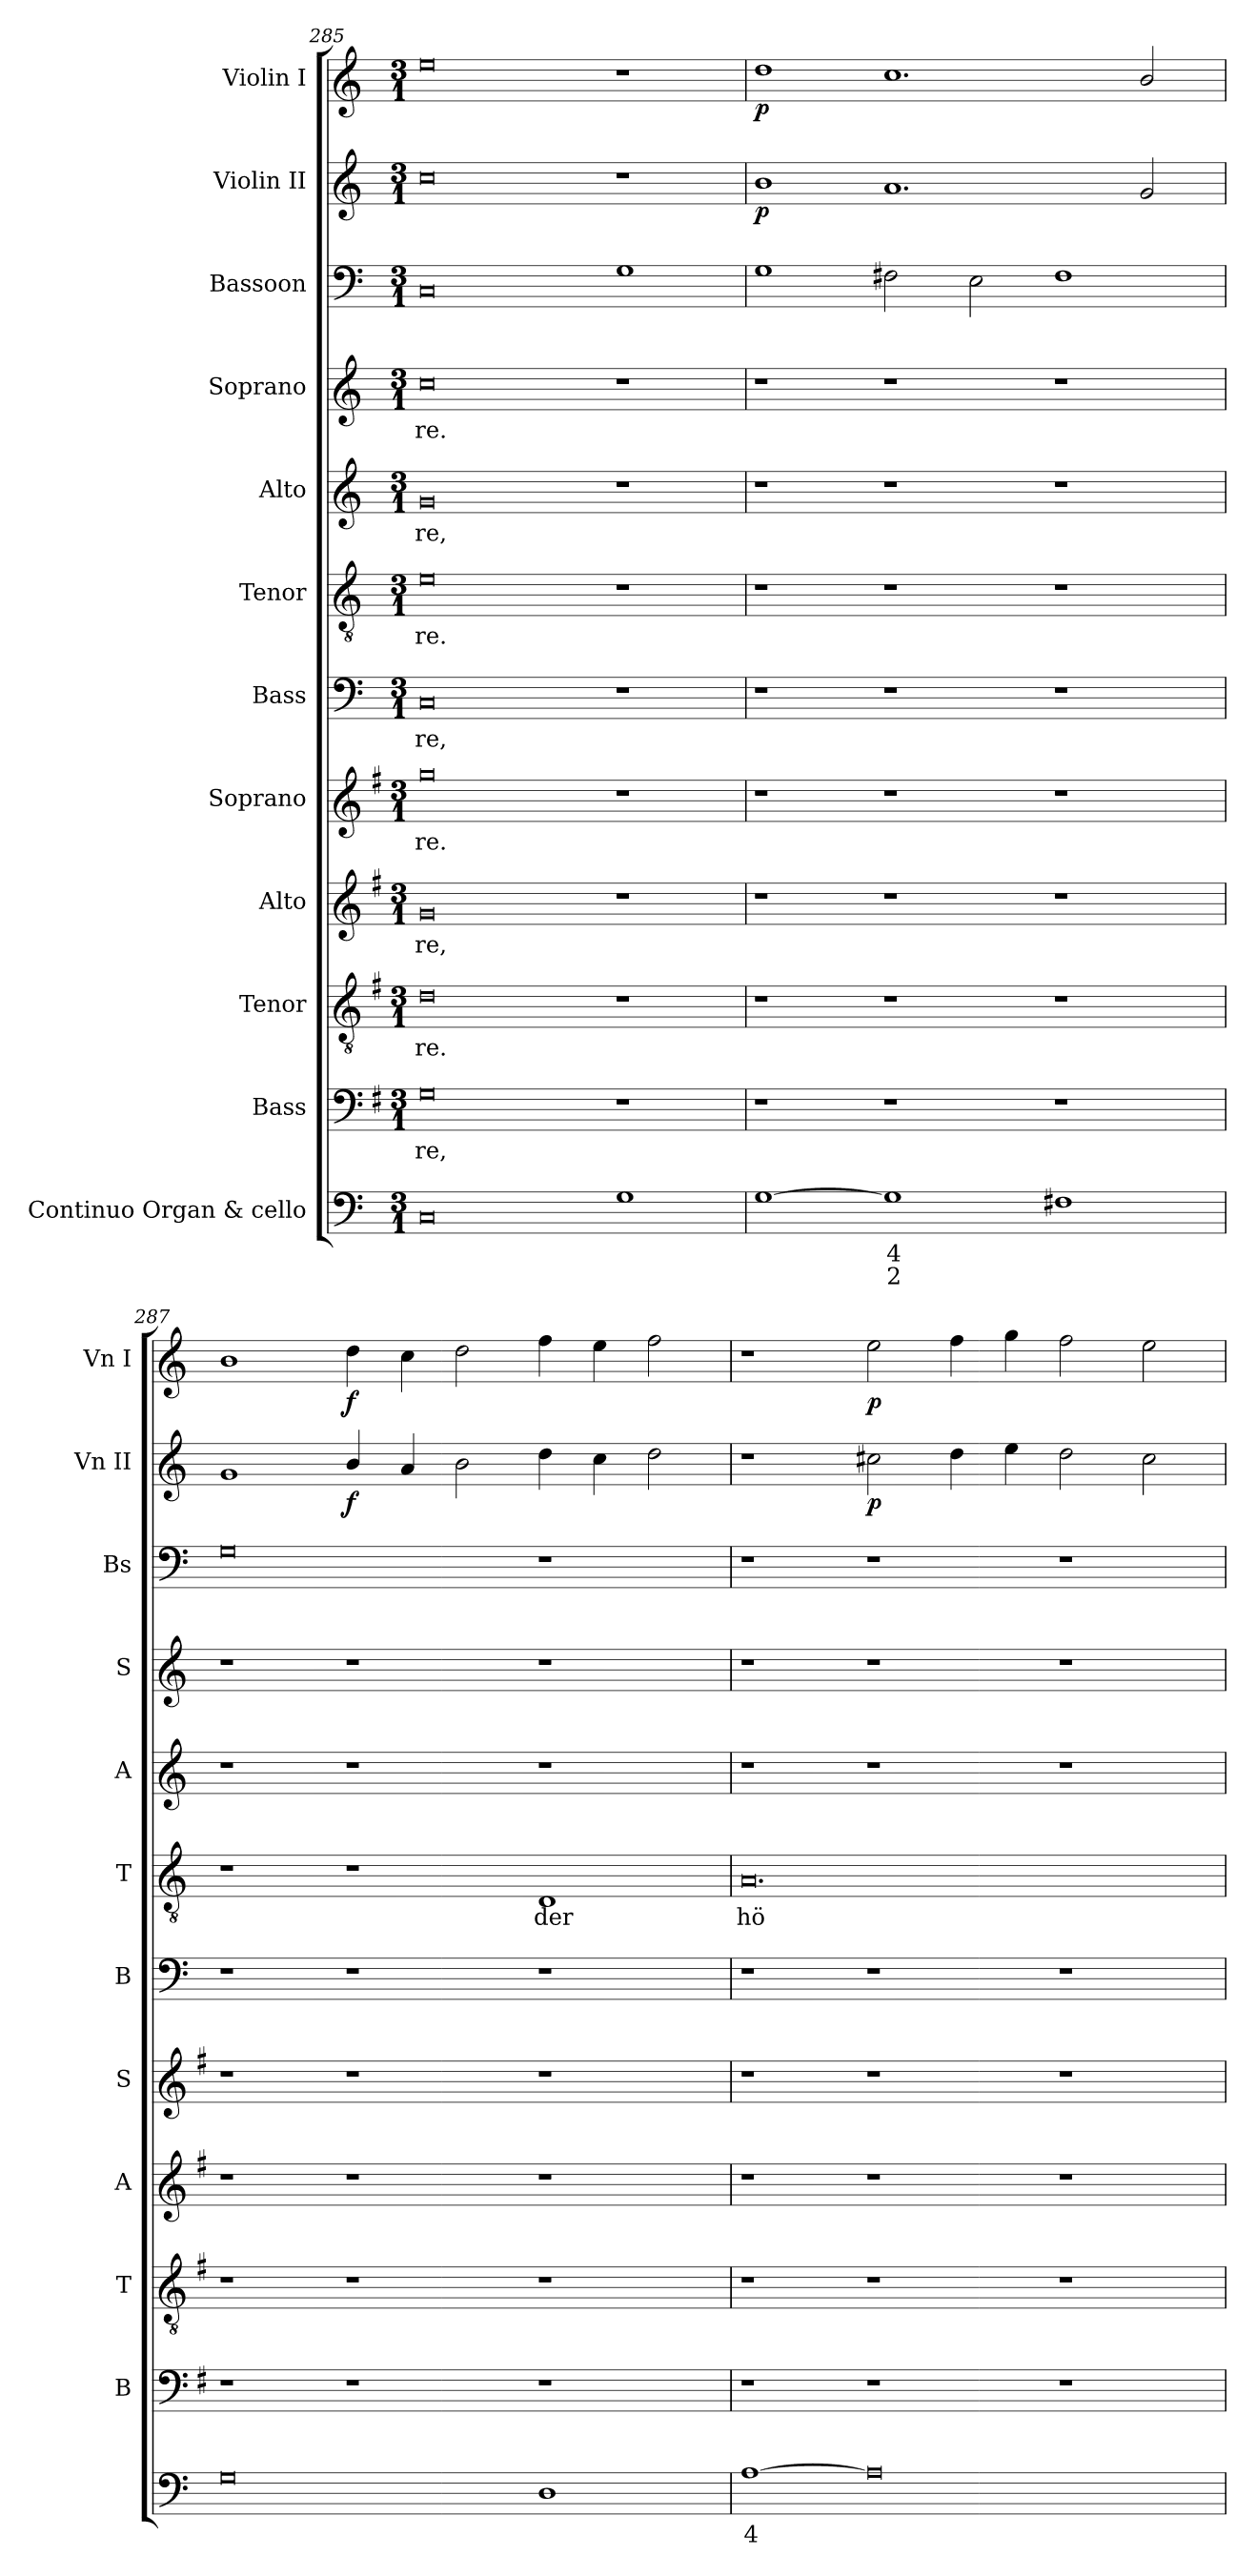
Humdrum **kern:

**kern	**text	**text	**kern	**text	**kern	**text	**kern	**text	**kern	**text	**kern	**text	**kern	**text	**kern	**text	**kern	**text	**kern	**kern	**dynam	**kern	**dynam
*part12	*part12	*part12	*part11	*part11	*part10	*part10	*part9	*part9	*part8	*part8	*part7	*part7	*part6	*part6	*part5	*part5	*part4	*part4	*part3	*part2	*part2	*part1	*part1
*staff12	*staff12	*staff12	*staff11	*staff11	*staff10	*staff10	*staff9	*staff9	*staff8	*staff8	*staff7	*staff7	*staff6	*staff6	*staff5	*staff5	*staff4	*staff4	*staff3	*staff2	*staff2	*staff1	*staff1
*I"Continuo Organ & cello	*	*	*I"Bass	*	*I"Tenor	*	*I"Alto	*	*I"Soprano	*	*I"Bass	*	*I"Tenor	*	*I"Alto	*	*I"Soprano	*	*I"Bassoon	*I"Violin II	*	*I"Violin I	*
*	*	*	*I'B	*	*I'T	*	*I'A	*	*I'S	*	*I'B	*	*I'T	*	*I'A	*	*I'S	*	*I'Bs	*I'Vn II	*	*I'Vn I	*
*clefF4	*	*	*clefF4	*	*clefGv2	*	*clefG2	*	*clefG2	*	*clefF4	*	*clefGv2	*	*clefG2	*	*clefG2	*	*clefF4	*clefG2	*	*clefG2	*
*	*	*	*ITrd4c7	*	*ITrd4c7	*	*ITrd4c7	*	*ITrd4c7	*	*	*	*	*	*	*	*	*	*	*	*	*	*
*k[]	*	*	*k[]	*	*k[]	*	*k[]	*	*k[]	*	*k[]	*	*k[]	*	*k[]	*	*k[]	*	*k[]	*k[]	*	*k[]	*
*C:	*	*	*C:	*	*C:	*	*C:	*	*C:	*	*C:	*	*C:	*	*C:	*	*C:	*	*C:	*C:	*	*C:	*
*M3/1	*	*	*M3/1	*	*M3/1	*	*M3/1	*	*M3/1	*	*M3/1	*	*M3/1	*	*M3/1	*	*M3/1	*	*M3/1	*M3/1	*	*M3/1	*
=285	=285	=285	=285	=285	=285	=285	=285	=285	=285	=285	=285	=285	=285	=285	=285	=285	=285	=285	=285	=285	=285	=285	=285
!	!	!	!	!LO:LY:b	!	!LO:LY:b	!	!LO:LY:b	!	!LO:LY:b	!	!LO:LY:b	!	!LO:LY:b	!	!LO:LY:b	!	!LO:LY:b	!	!	!	!	!
0C	.	.	0C	-re,	0G	-re.	0c	-re,	0cc	re.	0C	-re,	0e	re.	0g	-re,	0cc	re.	0C	0cc	.	0ee	.
1G	.	.	1r	.	1r	.	1r	.	1r	.	1r	.	1r	.	1r	.	1r	.	1G	1r	.	1r	.
=286	=286	=286	=286	=286	=286	=286	=286	=286	=286	=286	=286	=286	=286	=286	=286	=286	=286	=286	=286	=286	=286	=286	=286
!	!	!	!	!	!	!	!	!	!	!	!	!	!	!	!	!	!	!	!	!	!LO:DY:b	!	!LO:DY:b
[1G	.	.	1r	.	1r	.	1r	.	1r	.	1r	.	1r	.	1r	.	1r	.	1G	1b	p	1dd	p
!	!LO:LY:b	!LO:LY:b	!	!	!	!	!	!	!	!	!	!	!	!	!	!	!	!	!	!	!	!	!
1G]	4	2	1r	.	1r	.	1r	.	1r	.	1r	.	1r	.	1r	.	1r	.	2F#X	1.a	.	1.cc	.
.	.	.	.	.	.	.	.	.	.	.	.	.	.	.	.	.	.	.	2E	.	.	.	.
1F#X	.	.	1r	.	1r	.	1r	.	1r	.	1r	.	1r	.	1r	.	1r	.	1F#	.	.	.	.
.	.	.	.	.	.	.	.	.	.	.	.	.	.	.	.	.	.	.	.	2g	.	2b/	.
=287	=287	=287	=287	=287	=287	=287	=287	=287	=287	=287	=287	=287	=287	=287	=287	=287	=287	=287	=287	=287	=287	=287	=287
0G	.	.	1r	.	1r	.	1r	.	1r	.	1r	.	1r	.	1r	.	1r	.	0G	1g/	.	1b	.
!	!	!	!	!	!	!	!	!	!	!	!	!	!	!	!	!	!	!	!	!	!LO:DY:b	!	!LO:DY:b
.	.	.	1r	.	1r	.	1r	.	1r	.	1r	.	1r	.	1r	.	1r	.	.	4b/	f	4dd	f
.	.	.	.	.	.	.	.	.	.	.	.	.	.	.	.	.	.	.	.	4a	.	4cc	.
.	.	.	.	.	.	.	.	.	.	.	.	.	.	.	.	.	.	.	.	2b	.	2dd	.
!	!	!	!	!	!	!	!	!	!	!	!	!	!	!LO:LY:b	!	!	!	!	!	!	!	!	!
1D	.	.	1r	.	1r	.	1r	.	1r	.	1r	.	1D	der	1r	.	1r	.	1r	4dd	.	4ff	.
.	.	.	.	.	.	.	.	.	.	.	.	.	.	.	.	.	.	.	.	4cc	.	4ee	.
.	.	.	.	.	.	.	.	.	.	.	.	.	.	.	.	.	.	.	.	2dd	.	2ff	.
=288	=288	=288	=288	=288	=288	=288	=288	=288	=288	=288	=288	=288	=288	=288	=288	=288	=288	=288	=288	=288	=288	=288	=288
!	!LO:LY:b	!	!	!	!	!	!	!	!	!	!	!	!	!LO:LY:b	!	!	!	!	!	!	!	!	!
[1A	4	.	1r	.	1r	.	1r	.	1r	.	1r	.	0.A	hö-	1r	.	1r	.	1r	1r	.	1r	.
!	!	!	!	!	!	!	!	!	!	!	!	!	!	!	!	!	!	!	!	!	!LO:DY:b	!	!LO:DY:b
0A]	.	.	1r	.	1r	.	1r	.	1r	.	1r	.	.	.	1r	.	1r	.	1r	2cc#X	p	2ee	p
.	.	.	.	.	.	.	.	.	.	.	.	.	.	.	.	.	.	.	.	4dd	.	4ff	.
.	.	.	.	.	.	.	.	.	.	.	.	.	.	.	.	.	.	.	.	4ee	.	4gg	.
.	.	.	1r	.	1r	.	1r	.	1r	.	1r	.	.	.	1r	.	1r	.	1r	2dd	.	2ff	.
.	.	.	.	.	.	.	.	.	.	.	.	.	.	.	.	.	.	.	.	2cc#	.	2ee	.
=	=	=	=	=	=	=	=	=	=	=	=	=	=	=	=	=	=	=	=	=	=	=	=
*-	*-	*-	*-	*-	*-	*-	*-	*-	*-	*-	*-	*-	*-	*-	*-	*-	*-	*-	*-	*-	*-	*-	*-
